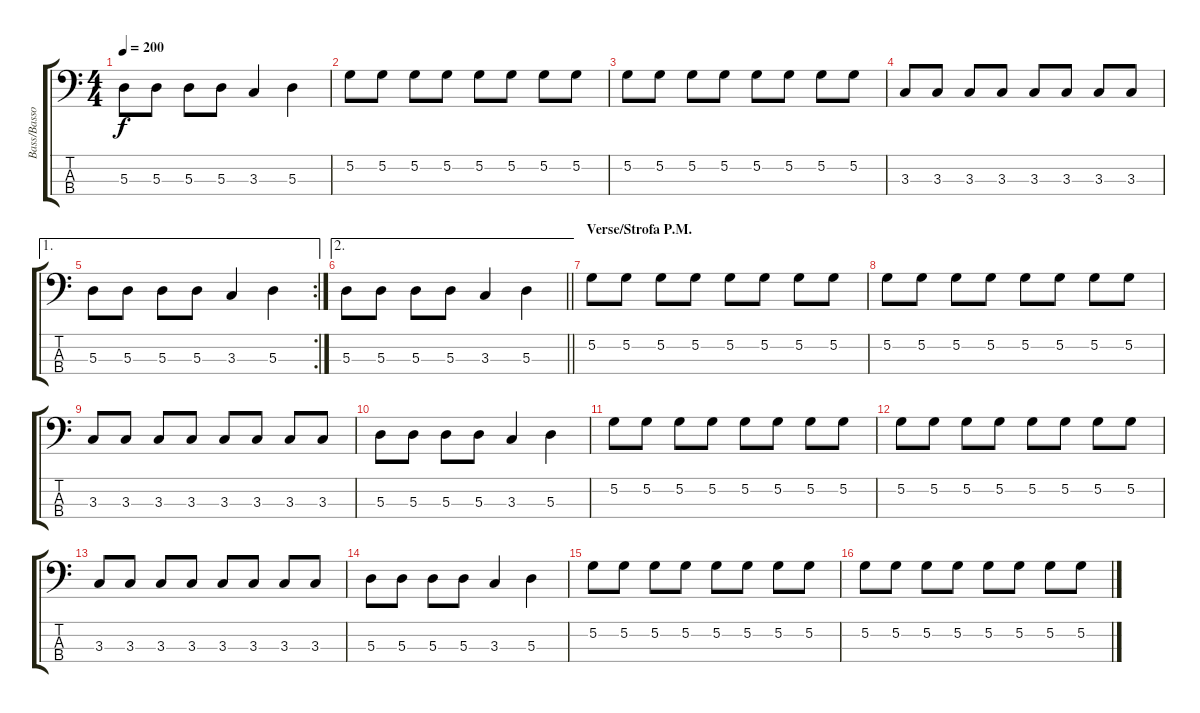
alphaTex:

\track ("Bass/Basso" "Bass/Basso") {instrument electricbassfinger}
\staff {score tabs}
\tuning (G2 D2 A1 E1) {hide}
\ts (4 4)
\tempo 200
\clef f4
\ks c
5.3.8{dy f} 5.3.8 5.3.8 5.3.8 3.3.4 5.3.4 |
5.2.8 5.2.8 5.2.8 5.2.8 5.2.8 5.2.8 5.2.8 5.2.8 |
5.2.8 5.2.8 5.2.8 5.2.8 5.2.8 5.2.8 5.2.8 5.2.8 |
3.3.8 3.3.8 3.3.8 3.3.8 3.3.8 3.3.8 3.3.8 3.3.8 |
\ae 1
\rc 2
5.3.8 5.3.8 5.3.8 5.3.8 3.3.4 5.3.4 |
\ae 2
\barLineRight lightlight
5.3.8 5.3.8 5.3.8 5.3.8 3.3.4 5.3.4 |
\section ("" "Verse/Strofa P.M.")
5.2.8 5.2.8 5.2.8 5.2.8 5.2.8 5.2.8 5.2.8 5.2.8 |
5.2.8 5.2.8 5.2.8 5.2.8 5.2.8 5.2.8 5.2.8 5.2.8 |
3.3.8 3.3.8 3.3.8 3.3.8 3.3.8 3.3.8 3.3.8 3.3.8 |
5.3.8 5.3.8 5.3.8 5.3.8 3.3.4 5.3.4 |
5.2.8 5.2.8 5.2.8 5.2.8 5.2.8 5.2.8 5.2.8 5.2.8 |
5.2.8 5.2.8 5.2.8 5.2.8 5.2.8 5.2.8 5.2.8 5.2.8 |
3.3.8 3.3.8 3.3.8 3.3.8 3.3.8 3.3.8 3.3.8 3.3.8 |
5.3.8 5.3.8 5.3.8 5.3.8 3.3.4 5.3.4 |
5.2.8 5.2.8 5.2.8 5.2.8 5.2.8 5.2.8 5.2.8 5.2.8 |
5.2.8 5.2.8 5.2.8 5.2.8 5.2.8 5.2.8 5.2.8 5.2.8
